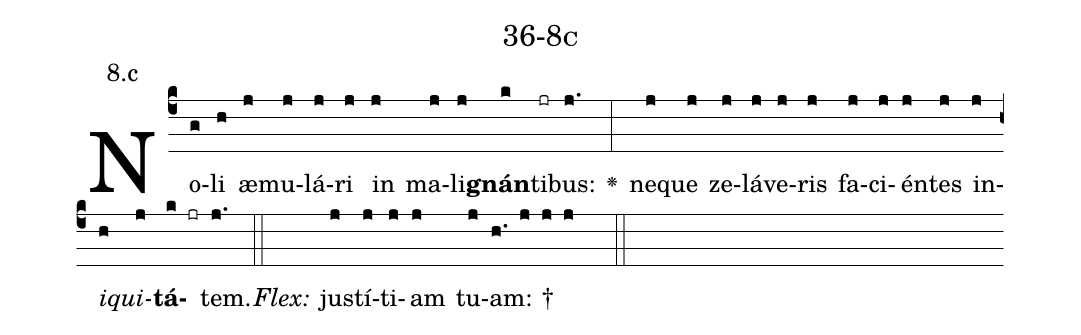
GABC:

name: 36-8c;
annotation: 8.c;
%%
(c4)No(g)li(h) æ(j)mu(j)lá(j)ri(j) in(j) ma(j)li(j)<b>gnán</b>(k)ti(jr)bus:(j.) <v>\greheightstar</v>(:) ne(j)que(j) ze(j)lá(j)ve(j)ris(j) fa(j)ci(j)én(j)tes(j) in(j)<i>i</i>(h)<i>qui</i>(j)<b>tá</b>(k jr)tem.(j.) (::)
<i>Flex:</i>()  jus(j)tí(j)ti(j)am(j) tu(j)am: †(h. j j j  ::)

%E(j) u(j) o(h) u(j) a(k) e.(j.) (::)
